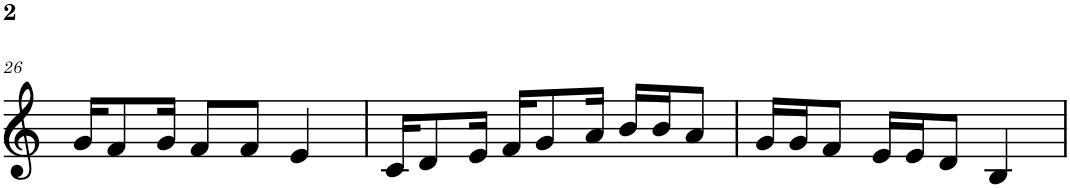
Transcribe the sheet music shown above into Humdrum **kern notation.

**kern
*part1
*staff1
*I"Piano
*I'Pno.
!!LO:PB:g=z
*clefG2
*k[]
*M3/4
=26
16g/KL
8f/
16g/Jk
8f/L
8f/J
4e/
=27
16c/KL
8d/
16e/Jk
16f/KL
8g/
16a/Jk
16b/LL
16b/J
8a/J
=28
16g/LL
16g/J
8f/J
16e/LL
16e/J
8d/J
4B/
=
*-
